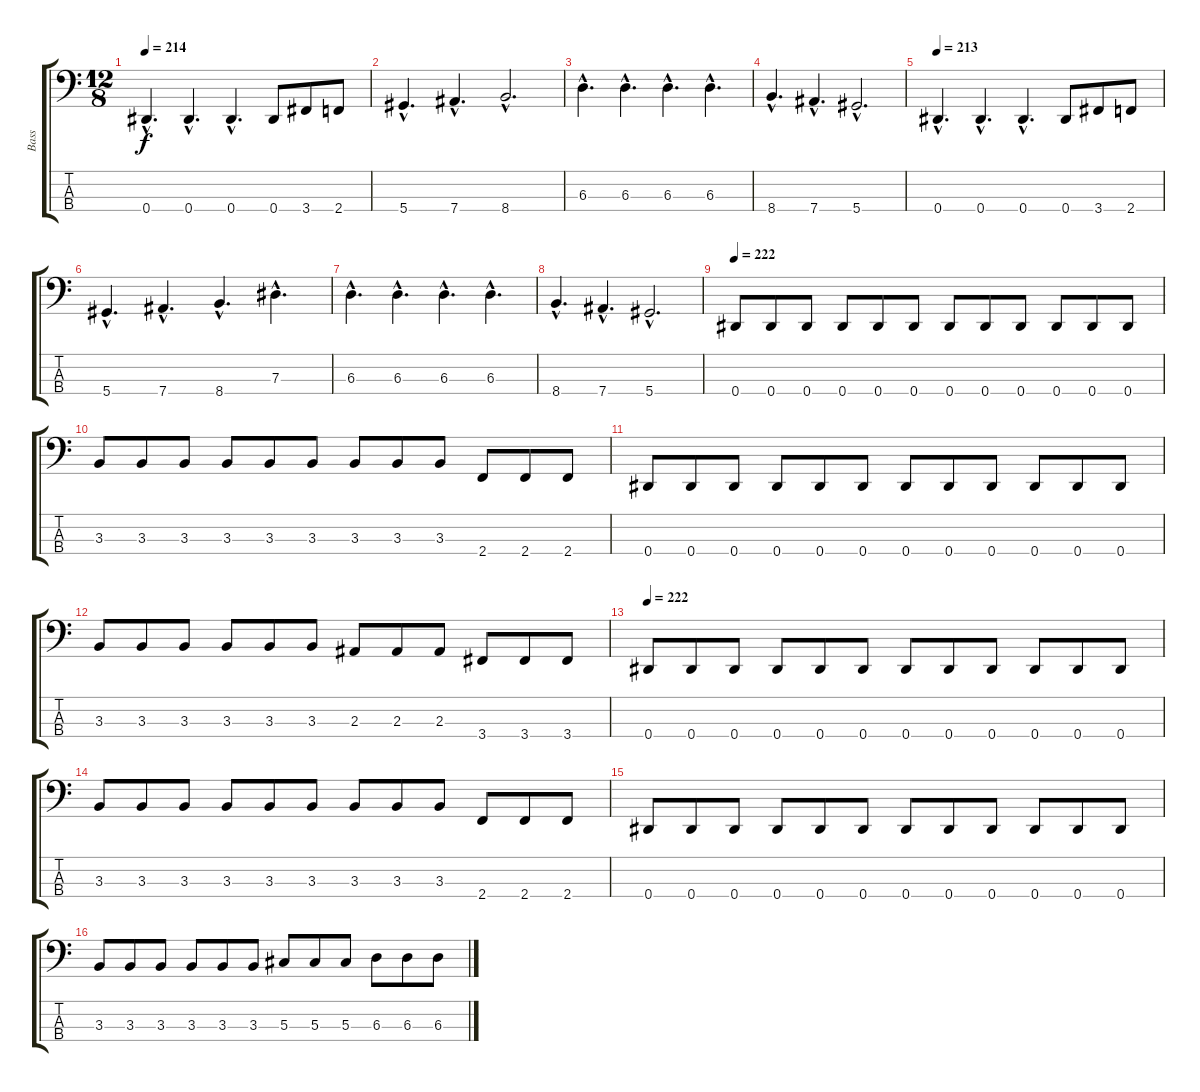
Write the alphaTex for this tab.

\track ("Bass" "Bass") {instrument electricbasspick}
\staff {score tabs}
\tuning (Gb2 Db2 Ab1 Eb1) {hide}
\ts (12 8)
\tempo 214
\clef f4
\ks c
0.4{hac}.4{d dy f} 0.4{hac}.4{d} 0.4{hac}.4{d} 0.4.8 3.4.8 2.4.8 |
5.4{hac}.4{d} 7.4{hac}.4{d} 8.4{hac}.2{d} |
6.3{hac}.4{d} 6.3{hac}.4{d} 6.3{hac}.4{d} 6.3{hac}.4{d} |
8.4{hac}.4{d} 7.4{hac}.4{d} 5.4{hac}.2{d} |
\tempo 213
0.4{hac}.4{d} 0.4{hac}.4{d} 0.4{hac}.4{d} 0.4.8 3.4.8 2.4.8 |
5.4{hac}.4{d} 7.4{hac}.4{d} 8.4{hac}.4{d} 7.3{hac}.4{d} |
6.3{hac}.4{d} 6.3{hac}.4{d} 6.3{hac}.4{d} 6.3{hac}.4{d} |
8.4{hac}.4{d} 7.4{hac}.4{d} 5.4{hac}.2{d} |
\tempo 222
0.4.8 0.4.8 0.4.8 0.4.8 0.4.8 0.4.8 0.4.8 0.4.8 0.4.8 0.4.8 0.4.8 0.4.8 |
3.3.8 3.3.8 3.3.8 3.3.8 3.3.8 3.3.8 3.3.8 3.3.8 3.3.8 2.4.8 2.4.8 2.4.8 |
0.4.8 0.4.8 0.4.8 0.4.8 0.4.8 0.4.8 0.4.8 0.4.8 0.4.8 0.4.8 0.4.8 0.4.8 |
3.3.8 3.3.8 3.3.8 3.3.8 3.3.8 3.3.8 2.3.8 2.3.8 2.3.8 3.4.8 3.4.8 3.4.8 |
\tempo 222
0.4.8 0.4.8 0.4.8 0.4.8 0.4.8 0.4.8 0.4.8 0.4.8 0.4.8 0.4.8 0.4.8 0.4.8 |
3.3.8 3.3.8 3.3.8 3.3.8 3.3.8 3.3.8 3.3.8 3.3.8 3.3.8 2.4.8 2.4.8 2.4.8 |
0.4.8 0.4.8 0.4.8 0.4.8 0.4.8 0.4.8 0.4.8 0.4.8 0.4.8 0.4.8 0.4.8 0.4.8 |
3.3.8 3.3.8 3.3.8 3.3.8 3.3.8 3.3.8 5.3.8 5.3.8 5.3.8 6.3.8 6.3.8 6.3.8
